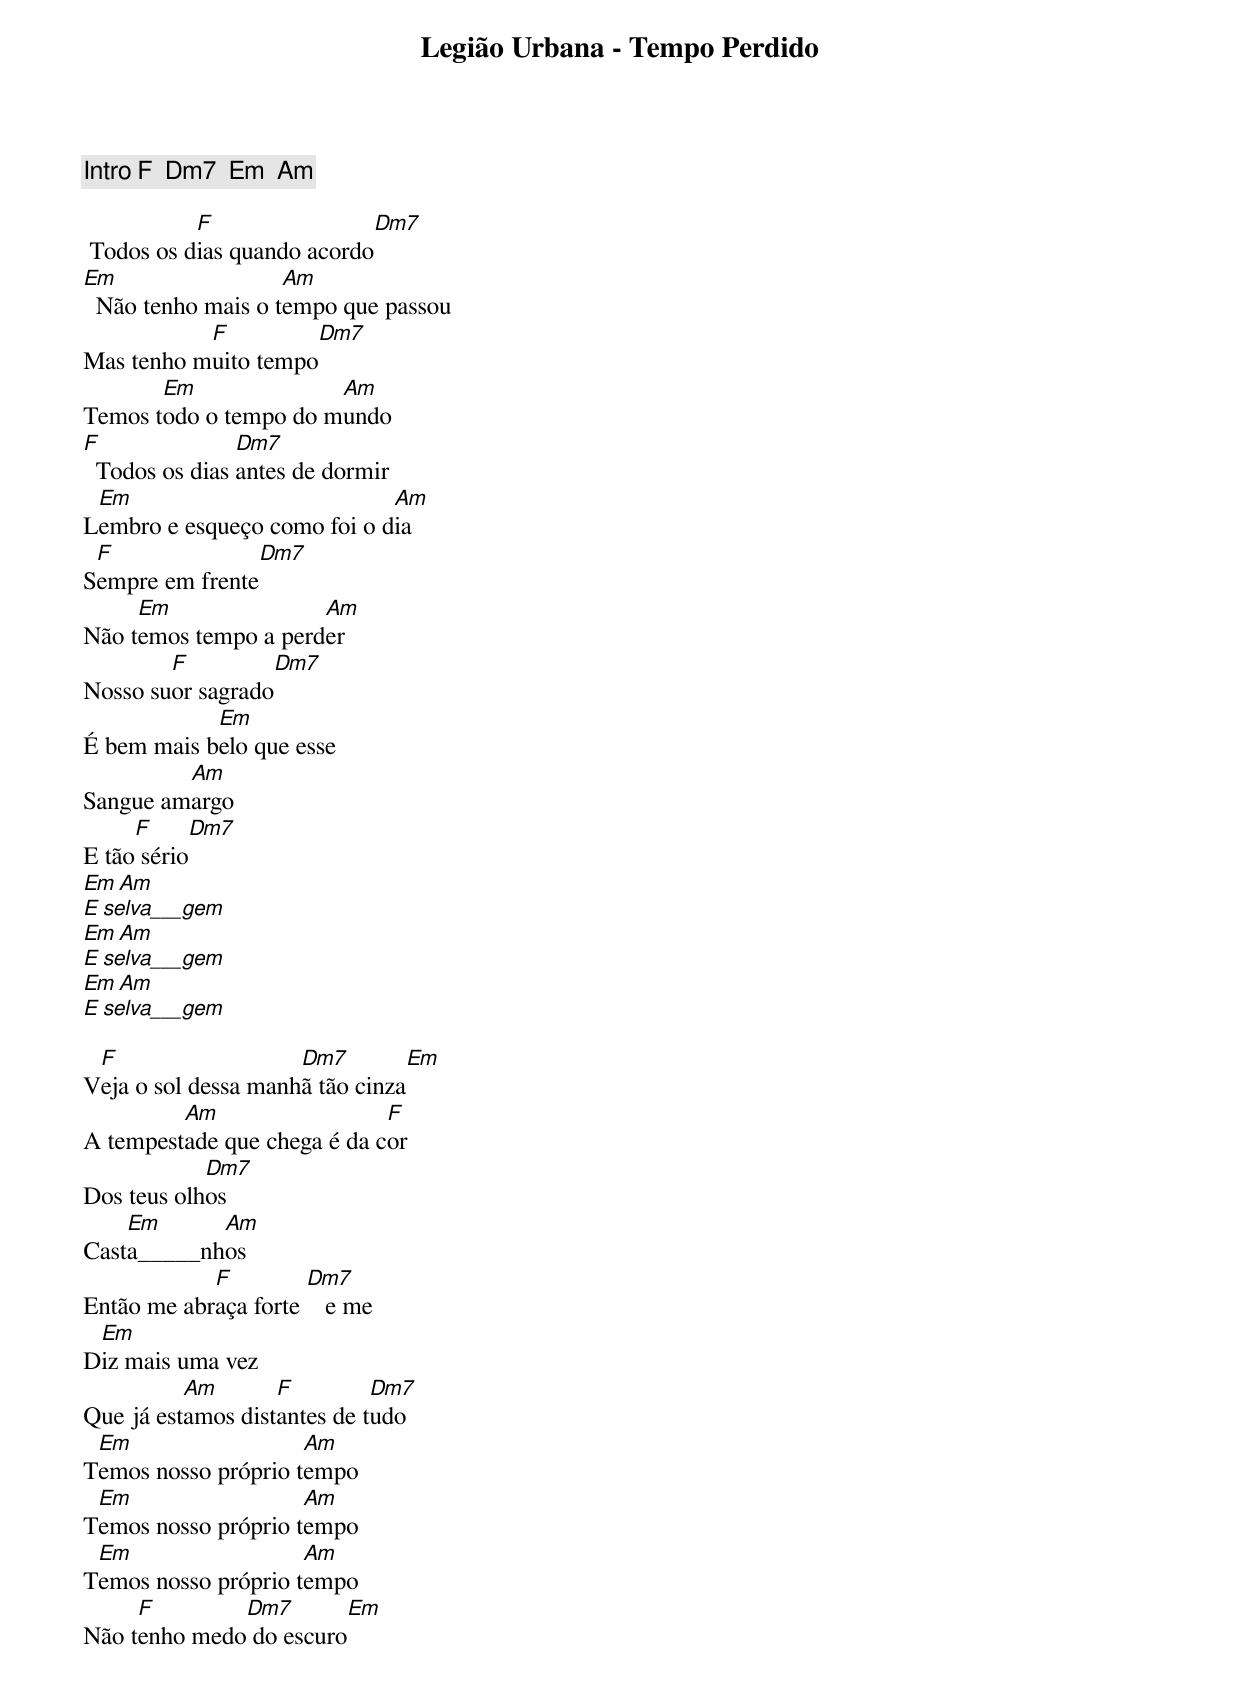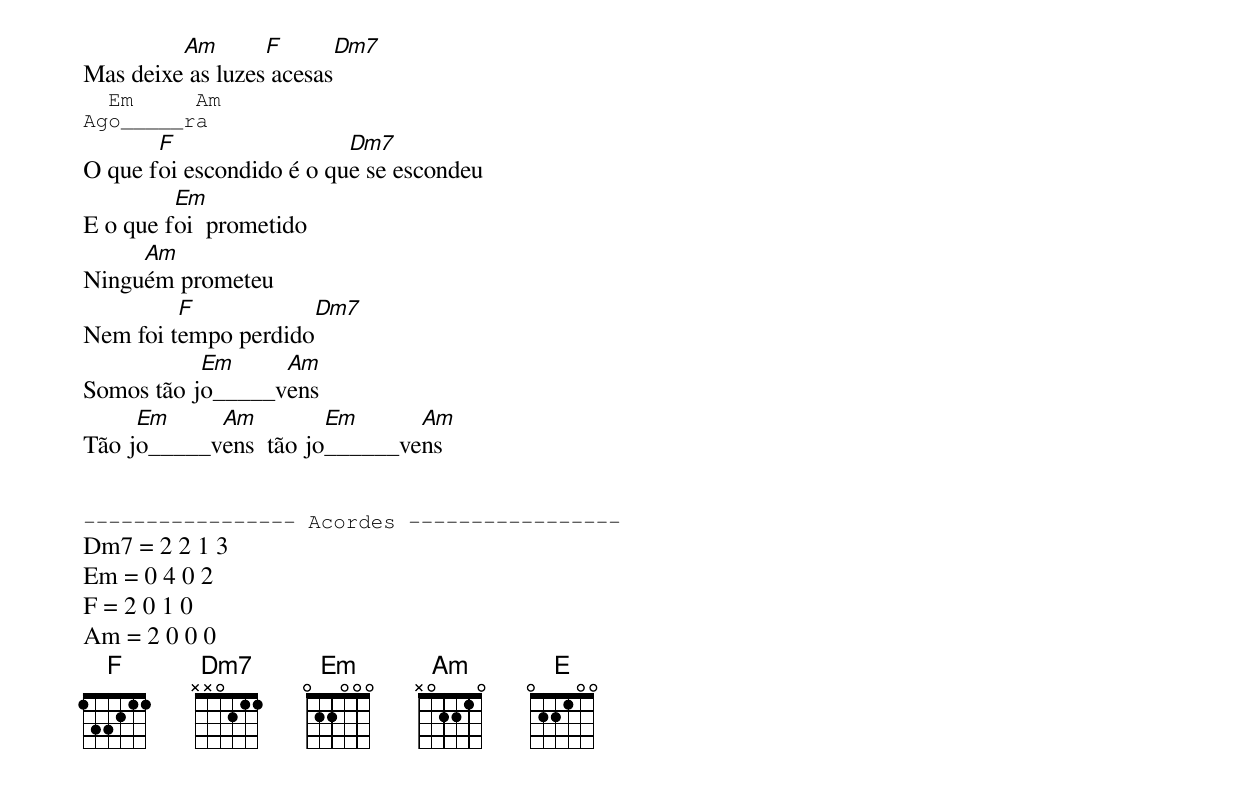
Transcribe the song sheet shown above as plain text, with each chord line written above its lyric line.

Legião Urbana - Tempo Perdido

[Intro] F  Dm7  Em  Am

           F                Dm7
 Todos os dias quando acordo
Em                  Am
  Não tenho mais o tempo que passou
           F          Dm7
Mas tenho muito tempo
       Em              Am
Temos todo o tempo do mundo
F               Dm7
  Todos os dias antes de dormir
 Em                          Am
Lembro e esqueço como foi o dia
 F              Dm7
Sempre em frente
     Em               Am
Não temos tempo a perder
        F          Dm7
Nosso suor sagrado
            Em
É bem mais belo que esse
         Am
Sangue amargo
     F      Dm7
E tão sério
      Em   Am
E selva___gem
      Em   Am
E selva___gem
      Em   Am
E selva___gem

 F                   Dm7        Em
Veja o sol dessa manhã tão cinza
         Am                  F
A tempestade que chega é da cor
            Dm7
Dos teus olhos
    Em      Am
Casta_____nhos
            F         Dm7
Então me abraça forte    e me
 Em
Diz mais uma vez
          Am       F         Dm7
Que já estamos distantes de tudo
 Em                  Am
Temos nosso próprio tempo
 Em                  Am
Temos nosso próprio tempo
 Em                  Am
Temos nosso próprio tempo
     F        Dm7        Em
Não tenho medo do escuro
         Am       F      Dm7
Mas deixe as luzes acesas
  Em     Am
Ago_____ra
       F                  Dm7
O que foi escondido é o que se escondeu
         Em
E o que foi  prometido
     Am
Ninguém prometeu
         F           Dm7
Nem foi tempo perdido
           Em     Am
Somos tão jo_____vens
     Em     Am         Em      Am
Tão jo_____vens  tão jo______vens


----------------- Acordes -----------------
Dm7 = 2 2 1 3
Em = 0 4 0 2
F = 2 0 1 0
Am = 2 0 0 0
